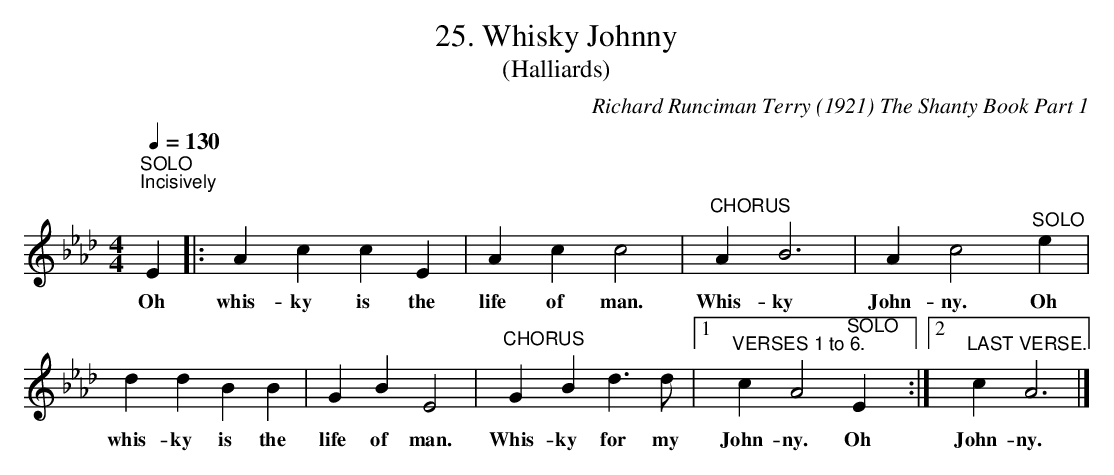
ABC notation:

X:1
T:25. Whisky Johnny
T:(Halliards)
C:Richard Runciman Terry (1921) The Shanty Book Part 1
L:1/4
Q:1/4=130
M:4/4
K:Ab
"^SOLO""^Incisively""^\n" E |: A c c E | A c c2 |"^CHORUS" A B3 | A c2"^SOLO" e |$ d d B B |
w: Oh|whis- ky is the|life of man.|Whis- ky|John- ny. Oh|whis- ky is the|
G B E2 |"^CHORUS" G B d3/2 d/ |1"^VERSES 1 to 6." c A2"^SOLO" E :|2"^LAST VERSE." c A3 |]
w: life of man.|Whis- ky for my|John- ny. Oh|John- ny.|
